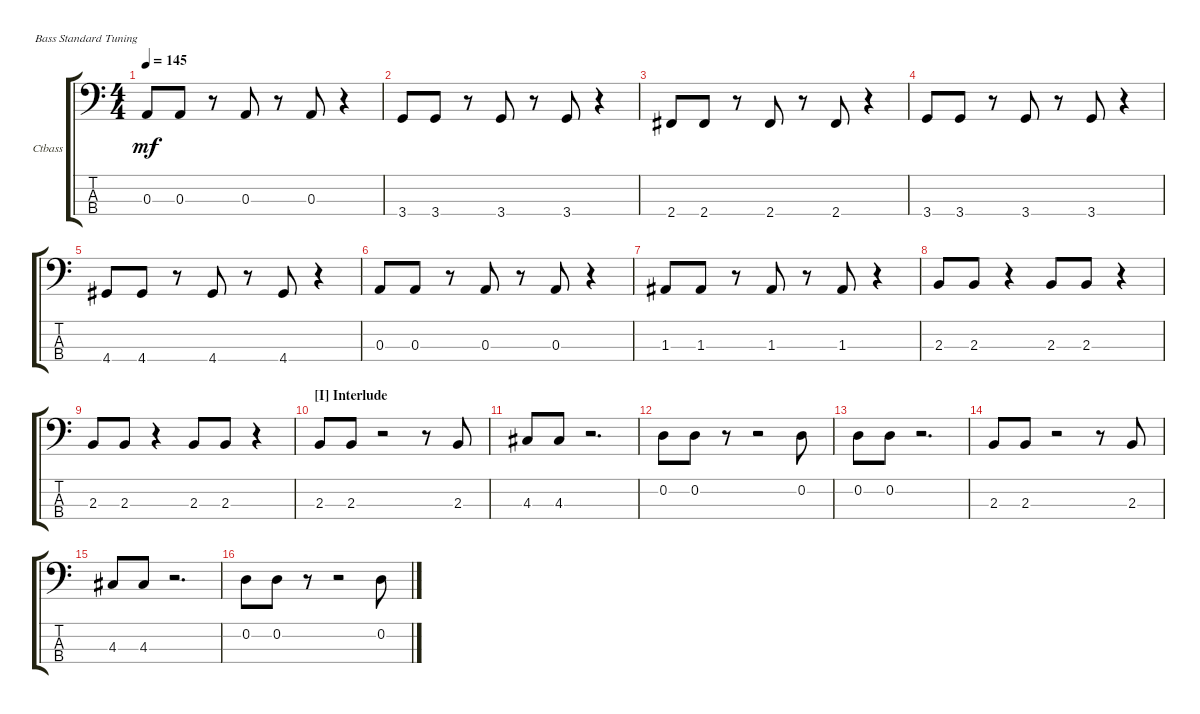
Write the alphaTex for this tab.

\defaultSystemsLayout 4
\bracketExtendMode groupsimilarinstruments
\firstSystemTrackNameOrientation horizontal
\otherSystemsTrackNameOrientation horizontal
\track ("Contrabass" "Ctbass") {instrument contrabass}
\staff {score tabs}
\tuning (G2 D2 A1 E1)
\ts (4 4)
\tempo 145
\clef f4
\ks c
0.3.8{dy mf} 0.3.8 r.8 0.3.8 r.8 0.3.8 r.4 |
3.4.8 3.4.8 r.8 3.4.8 r.8 3.4.8 r.4 |
2.4.8 2.4.8 r.8 2.4.8 r.8 2.4.8 r.4 |
3.4.8 3.4.8 r.8 3.4.8 r.8 3.4.8 r.4 |
4.4.8 4.4.8 r.8 4.4.8 r.8 4.4.8 r.4 |
0.3.8 0.3.8 r.8 0.3.8 r.8 0.3.8 r.4 |
1.3.8 1.3.8 r.8 1.3.8 r.8 1.3.8 r.4 |
2.3.8 2.3.8 r.4 2.3.8 2.3.8 r.4 |
2.3.8 2.3.8 r.4 2.3.8 2.3.8 r.4 |
\section ("I" "Interlude")
2.3.8 2.3.8 r.2 r.8 2.3.8 |
4.3.8 4.3.8 r.2{d} |
0.2.8 0.2.8 r.8 r.2 0.2.8 |
0.2.8 0.2.8 r.2{d} |
2.3.8 2.3.8 r.2 r.8 2.3.8 |
4.3.8 4.3.8 r.2{d} |
0.2.8 0.2.8 r.8 r.2 0.2.8
